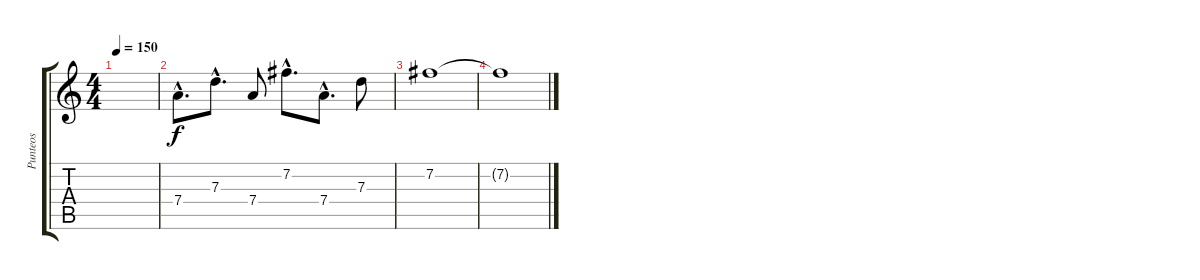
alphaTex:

\track ("Punteos" "Punteos") {instrument guitarharmonics}
\staff {score tabs}
\tuning (E4 B3 G3 D3 A2 E2) {hide}
\ts (4 4)
\tempo 150
\clef g2
\ks c
|
7.4{hac}.8{d} 7.3{hac}.8{d} 7.4.8 7.2{hac}.8{d} 7.4{hac}.8{d} 7.3.8 |
7.2.1{instrument overdrivenguitar} |
7.2{t}.1
